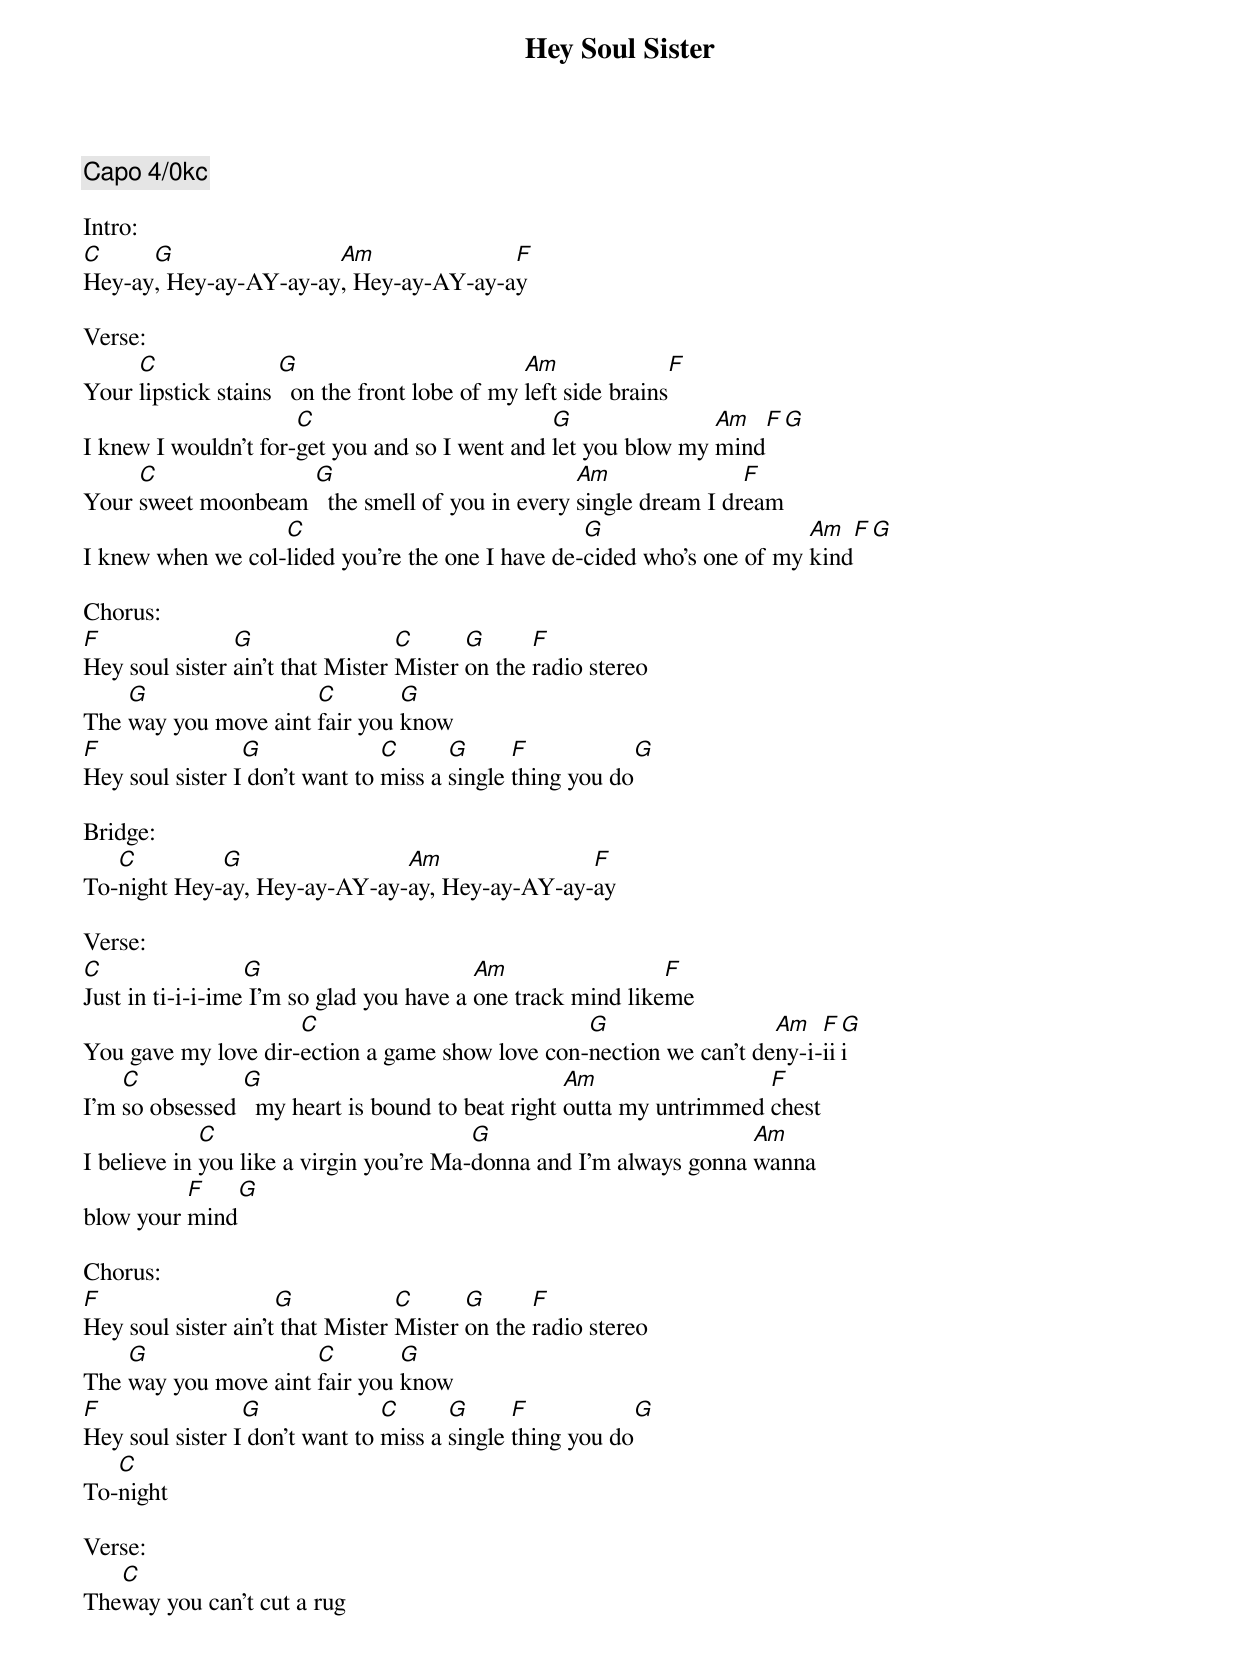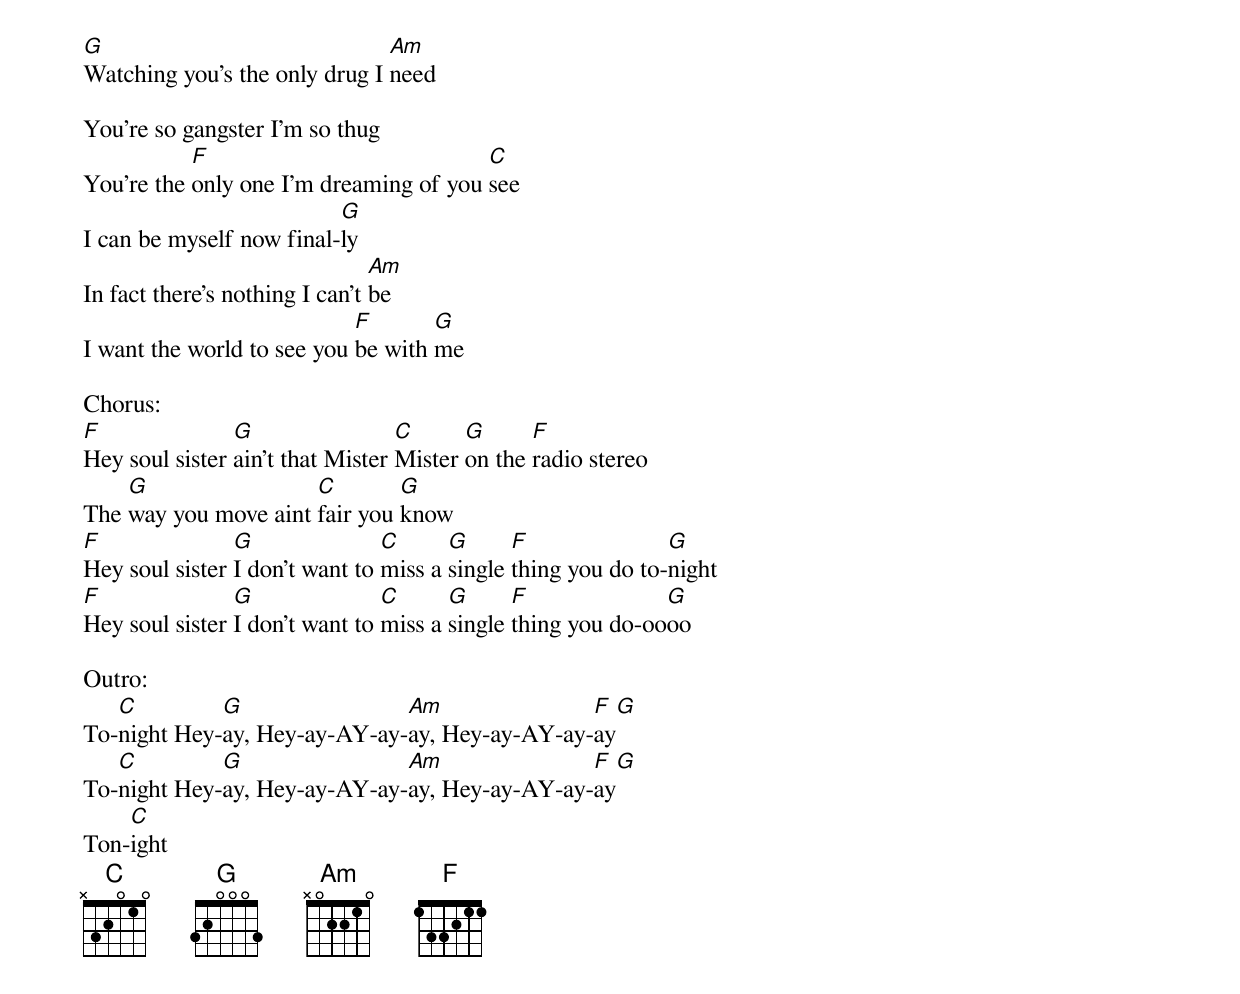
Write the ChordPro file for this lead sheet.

{title:Hey Soul Sister}
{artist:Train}
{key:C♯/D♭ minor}
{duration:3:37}
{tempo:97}
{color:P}

{comment: Capo 4/0kc}

Intro:
[C]Hey-ay[G], Hey-ay-AY-ay-ay[Am], Hey-ay-AY-ay-a[F]y

Verse:
Your [C]lipstick stains [G]  on the front lobe of my [Am]left side brains[F]
I knew I wouldn't for-[C]get you and so I went and [G]let you blow my [Am]mind[F][G]
Your [C]sweet moonbeam [G]  the smell of you in every [Am]single dream I dr[F]eam
I knew when we col-[C]lided you're the one I have de-[G]cided who's one of my [Am]kind[F][G]

Chorus:
[F]Hey soul sister [G]ain't that Mister [C]Mister [G]on the [F]radio stereo
The [G]way you move aint [C]fair you [G]know
[F]Hey soul sister I[G] don't want to [C]miss a [G]single [F]thing you do[G]

Bridge:
To-[C]night Hey-[G]ay, Hey-ay-AY-ay-[Am]ay, Hey-ay-AY-ay-[F]ay

Verse:
[C]Just in ti-i-i-ime[G] I'm so glad you have a [Am]one track mind like[F]me
You gave my love dir-[C]ection a game show love con-[G]nection we can't de[Am]ny-i-[F]ii[G]i
I'm [C]so obsessed [G]  my heart is bound to beat right [Am]outta my untrimmed [F]chest
I believe in [C]you like a virgin you're Ma-[G]donna and I'm always gonna [Am]wanna
blow your [F]mind[G]

Chorus:
[F]Hey soul sister ain't[G] that Mister [C]Mister [G]on the [F]radio stereo
The [G]way you move aint [C]fair you [G]know
[F]Hey soul sister I[G] don't want to [C]miss a [G]single [F]thing you do[G]
To-[C]night

Verse:
The[C]way you can't cut a rug
[G]Watching you's the only drug I [Am]need

You're so gangster I'm so thug
You're the [F]only one I'm dreaming of you [C]see
I can be myself now final-[G]ly
In fact there's nothing I can't [Am]be
I want the world to see you [F]be with [G]me

Chorus:
[F]Hey soul sister [G]ain't that Mister [C]Mister [G]on the [F]radio stereo
The [G]way you move aint [C]fair you [G]know
[F]Hey soul sister [G]I don't want to [C]miss a [G]single [F]thing you do to-[G]night
[F]Hey soul sister [G]I don't want to [C]miss a [G]single [F]thing you do-oo[G]oo

Outro:
To-[C]night Hey-[G]ay, Hey-ay-AY-ay-[Am]ay, Hey-ay-AY-ay-[F]ay[G]
To-[C]night Hey-[G]ay, Hey-ay-AY-ay-[Am]ay, Hey-ay-AY-ay-[F]ay[G]
Ton-[C]ight
